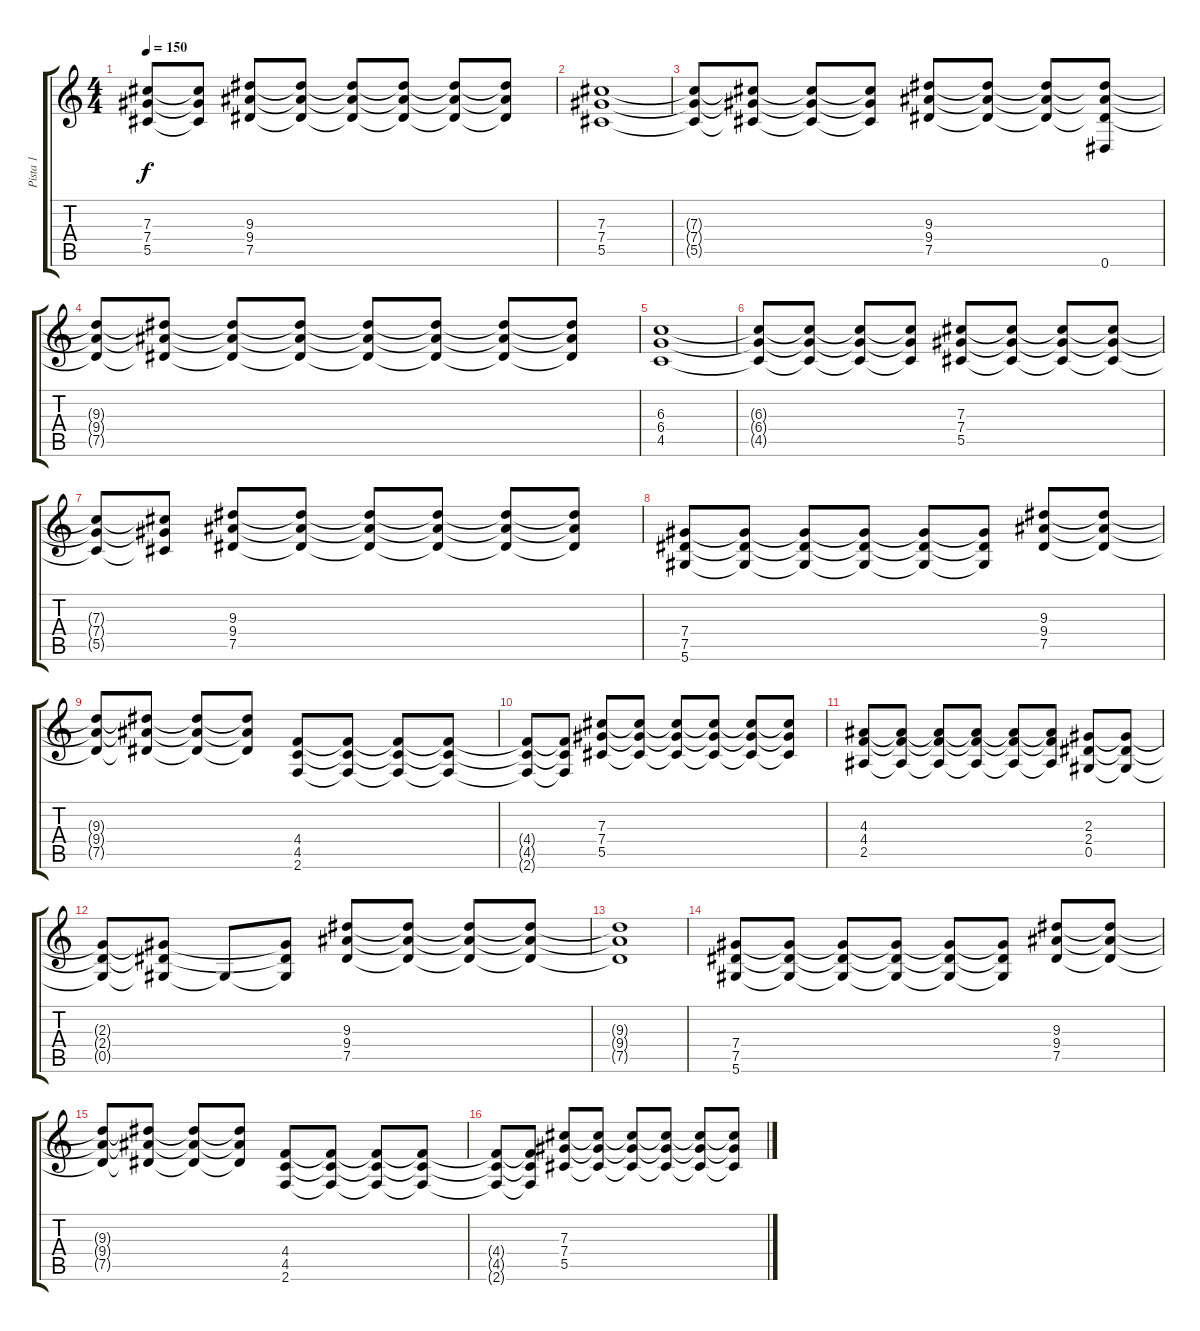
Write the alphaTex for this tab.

\track ("Pista 1" "Pista 1") {instrument distortionguitar}
\staff {score tabs}
\tuning (Eb4 Bb3 Gb3 Db3 Ab2 Eb2) {hide}
\ts (4 4)
\tempo 150
\clef g2
\ks c
(7.3{t} 7.4{t} 5.5{t}).8{dy f} (7.3{t} 7.4{t} 5.5{t}).8 (9.3 9.4 7.5).8 (9.3{t} 9.4{t} 7.5{t}).8 (9.3{t} 9.4{t} 7.5{t}).8 (9.3{t} 9.4{t} 7.5{t}).8 (9.3{t} 9.4{t} 7.5{t}).8 (9.3{t} 9.4{t} 7.5{t}).8 |
(7.3 7.4 5.5).1 |
(7.3{t} 7.4{t} 5.5{t}).8 (7.3{t} 7.4{t} 5.5{t}).8 (7.3{t} 7.4{t} 5.5{t}).8 (7.3{t} 7.4{t} 5.5{t}).8 (9.3 9.4 7.5).8 (9.3{t} 9.4{t} 7.5{t}).8 (9.3{t} 9.4{t} 7.5{t}).8 (9.3{t} 9.4{t} 7.5{t} 0.6).8 |
(9.3{t} 9.4{t} 7.5{t}).8 (9.3{t} 9.4{t} 7.5{t}).8 (9.3{t} 9.4{t} 7.5{t}).8 (9.3{t} 9.4{t} 7.5{t}).8 (9.3{t} 9.4{t} 7.5{t}).8 (9.3{t} 9.4{t} 7.5{t}).8 (9.3{t} 9.4{t} 7.5{t}).8 (9.3{t} 9.4{t} 7.5{t}).8 |
(6.3 6.4 4.5).1 |
(6.3{t} 6.4{t} 4.5{t}).8 (6.3{t} 6.4{t} 4.5{t}).8 (6.3{t} 6.4{t} 4.5{t}).8 (6.3{t} 6.4{t} 4.5{t}).8 (7.3 7.4 5.5).8 (7.3{t} 7.4{t} 5.5{t}).8 (7.3{t} 7.4{t} 5.5{t}).8 (7.3{t} 7.4{t} 5.5{t}).8 |
(7.3{t} 7.4{t} 5.5{t}).8 (7.3{t} 7.4{t} 5.5{t}).8 (9.3 9.4 7.5).8 (9.3{t} 9.4{t} 7.5{t}).8 (9.3{t} 9.4{t} 7.5{t}).8 (9.3{t} 9.4{t} 7.5{t}).8 (9.3{t} 9.4{t} 7.5{t}).8 (9.3{t} 9.4{t} 7.5{t}).8 |
(7.4 7.5 5.6).8 (7.4{t} 7.5{t} 5.6{t}).8 (7.4{t} 7.5{t} 5.6{t}).8 (7.4{t} 7.5{t} 5.6{t}).8 (7.4{t} 7.5{t} 5.6{t}).8 (7.4{t} 7.5{t} 5.6{t}).8 (9.3 9.4 7.5).8 (9.3{t} 9.4{t} 7.5{t}).8 |
(9.3{t} 9.4{t} 7.5{t}).8 (9.3{t} 9.4{t} 7.5{t}).8 (9.3{t} 9.4{t} 7.5{t}).8 (9.3{t} 9.4{t} 7.5{t}).8 (4.4 4.5 2.6).8 (4.4{t} 4.5{t} 2.6{t}).8 (4.4{t} 4.5{t} 2.6{t}).8 (4.4{t} 4.5{t} 2.6{t}).8 |
(4.4{t} 4.5{t} 2.6{t}).8 (4.4{t} 4.5{t} 2.6{t}).8 (7.3 7.4 5.5).8 (7.3{t} 7.4{t} 5.5{t}).8 (7.3{t} 7.4{t} 5.5{t}).8 (7.3{t} 7.4{t} 5.5{t}).8 (7.3{t} 7.4{t} 5.5{t}).8 (7.3{t} 7.4{t} 5.5{t}).8 |
(4.3 4.4 2.5).8 (4.3{t} 4.4{t} 2.5{t}).8 (4.3{t} 4.4{t} 2.5{t}).8 (4.3{t} 4.4{t} 2.5{t}).8 (4.3{t} 4.4{t} 2.5{t}).8 (4.3{t} 4.4{t} 2.5{t}).8 (2.3 2.4 0.5).8 (2.3{t} 2.4{t} 0.5{t}).8 |
(2.3{t} 2.4{t} 0.5{t}).8 (2.3{t} 2.4{t} 0.5{t}).8 0.5{t}.8 (2.3{t} 2.4{t} 0.5{t}).8 (9.3 9.4 7.5).8 (9.3{t} 9.4{t} 7.5{t}).8 (9.3{t} 9.4{t} 7.5{t}).8 (9.3{t} 9.4{t} 7.5{t}).8 |
(9.3{t} 9.4{t} 7.5{t}).1 |
(7.4 7.5 5.6).8 (7.4{t} 7.5{t} 5.6{t}).8 (7.4{t} 7.5{t} 5.6{t}).8 (7.4{t} 7.5{t} 5.6{t}).8 (7.4{t} 7.5{t} 5.6{t}).8 (7.4{t} 7.5{t} 5.6{t}).8 (9.3 9.4 7.5).8 (9.3{t} 9.4{t} 7.5{t}).8 |
(9.3{t} 9.4{t} 7.5{t}).8 (9.3{t} 9.4{t} 7.5{t}).8 (9.3{t} 9.4{t} 7.5{t}).8 (9.3{t} 9.4{t} 7.5{t}).8 (4.4 4.5 2.6).8 (4.4{t} 4.5{t} 2.6{t}).8 (4.4{t} 4.5{t} 2.6{t}).8 (4.4{t} 4.5{t} 2.6{t}).8 |
(4.4{t} 4.5{t} 2.6{t}).8 (4.4{t} 4.5{t} 2.6{t}).8 (7.3 7.4 5.5).8 (7.3{t} 7.4{t} 5.5{t}).8 (7.3{t} 7.4{t} 5.5{t}).8 (7.3{t} 7.4{t} 5.5{t}).8 (7.3{t} 7.4{t} 5.5{t}).8 (7.3{t} 7.4{t} 5.5{t}).8
